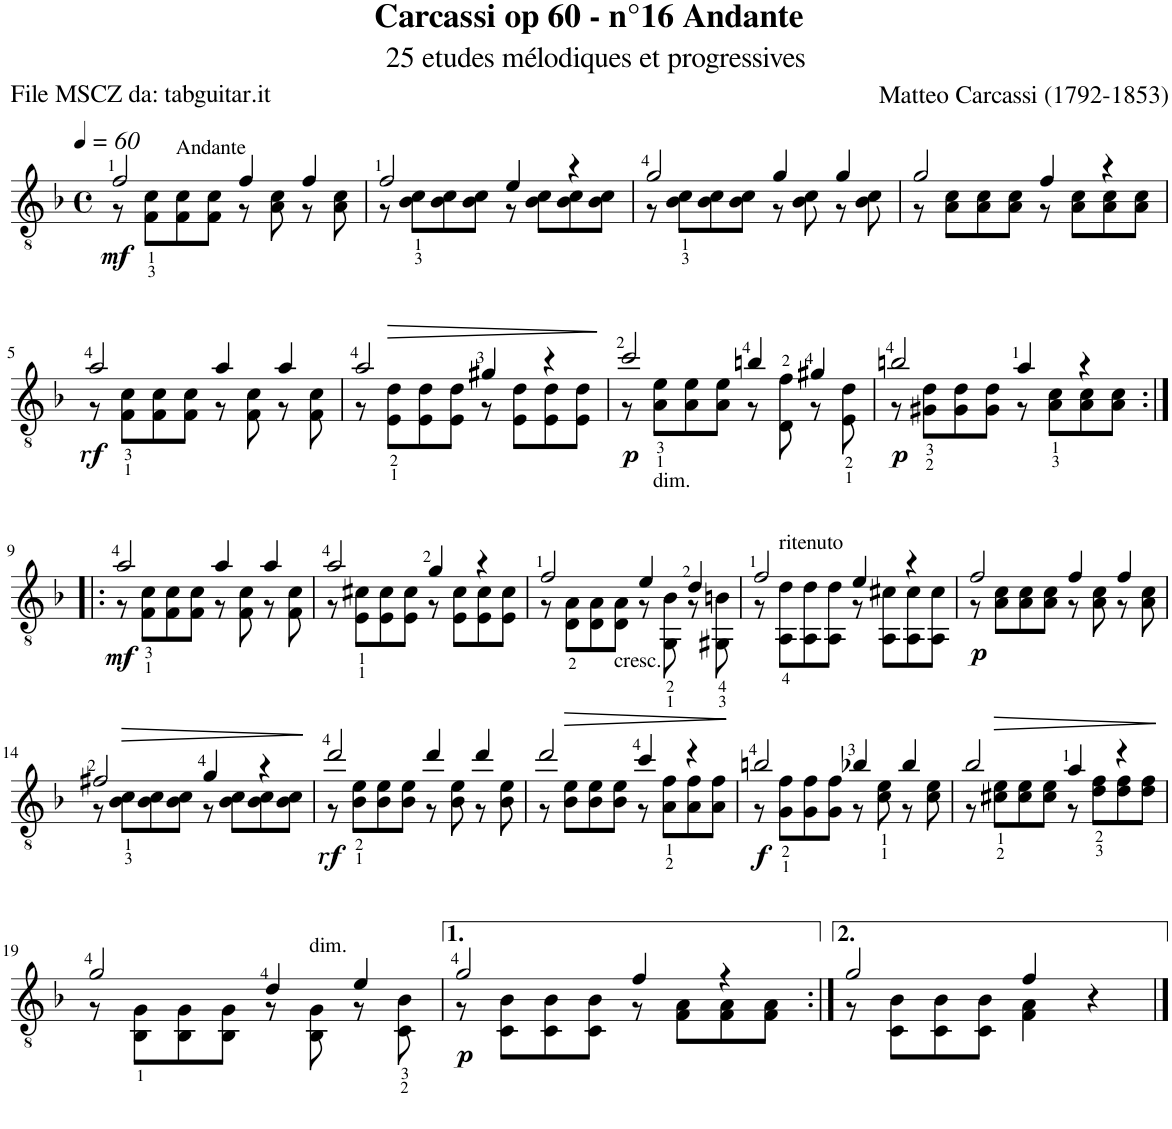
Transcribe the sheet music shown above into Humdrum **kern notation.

**kern	**dynam
*part1	*part1
*staff1	*staff1
*I"Guitar	*
*I'Guit.	*
*clefGv2	*
*k[b-]	*
*M4/4	*
*met(c)	*
*MM60	*
=1	=1
*^	*
!	!	!LO:DY:b
2f/	8r	mf
.	8F\ 8c\L	.
!	!LO:TX:a:t=Andante	!
.	8F\ 8c\	.
.	8F\ 8c\J	.
4f/	8r	.
.	8A\ 8c\	.
4f/	8r	.
.	8A\ 8c\	.
=2	=2	=2
2f/	8r	.
.	8B-\ 8c\L	.
.	8B-\ 8c\	.
.	8B-\ 8c\J	.
4e/	8r	.
.	8B-\ 8c\L	.
4r	8B-\ 8c\	.
.	8B-\ 8c\J	.
=3	=3	=3
2g/	8r	.
.	8B-\ 8c\L	.
.	8B-\ 8c\	.
.	8B-\ 8c\J	.
4g/	8r	.
.	8B-\ 8c\	.
4g/	8r	.
.	8B-\ 8c\	.
=4	=4	=4
2g/	8r	.
.	8A\ 8c\L	.
.	8A\ 8c\	.
.	8A\ 8c\J	.
4f/	8r	.
.	8A\ 8c\L	.
4r	8A\ 8c\	.
.	8A\ 8c\J	.
!!LO:LB:g=z	!!
=5	=5	=5
!	!	!LO:DY:b
2a/	8r	rf
.	8F\ 8c\L	.
.	8F\ 8c\	.
.	8F\ 8c\J	.
4a/	8r	.
.	8F\ 8c\	.
4a/	8r	.
.	8F\ 8c\	.
=6	=6	=6
2a/	8r	.
!	!	!LO:HP:b
.	8E\ 8d\L	>
.	8E\ 8d\	.
.	8E\ 8d\J	.
4g#X/	8r	.
.	8E\ 8d\L	.
4r	8E\ 8d\	.
.	8E\ 8d\J	.
=7	=7	=7
!	!	!LO:DY:b
2cc/	8r	p
!	!LO:TX:b:t=dim.	!
.	8A\ 8e\L	.
.	8A\ 8e\	.
.	8A\ 8e\J	.
4bn/	8r	.
.	8D\ 8f\	.
4g#X/	8r	.
.	8E\ 8d\	.
=8	=8	=8
!	!	!LO:DY:b
2bn/	8r	p
.	8G#X\ 8d\L	.
.	8G#\ 8d\	.
.	8G#\ 8d\J	.
4a/	8r	.
.	8A\ 8c\L	.
4r	8A\ 8c\	.
.	8A\ 8c\J	.
!!LO:LB:g=z	!!
=9:|!|:	=9:|!|:	=9:|!|:
!	!	!LO:DY:b
2a/	8r	mf
.	8F\ 8c\L	.
.	8F\ 8c\	.
.	8F\ 8c\J	.
4a/	8r	.
.	8F\ 8c\	.
4a/	8r	.
.	8F\ 8c\	.
=10	=10	=10
2a/	8r	.
.	8E\ 8c#X\L	.
.	8E\ 8c#\	.
.	8E\ 8c#\J	.
4g/	8r	.
.	8E\ 8c#\L	.
4r	8E\ 8c#\	.
.	8E\ 8c#\J	.
=11	=11	=11
2f/	8r	.
.	8D\ 8A\L	.
.	8D\ 8A\	.
!	!LO:TX:b:t=cresc.	!
.	8D\ 8A\J	.
4e/	8r	.
.	8GG\ 8B-\	.
4d/	8r	.
.	8GG#X\ 8Bn\	.
=12	=12	=12
2f/	8r	.
!	!LO:TX:a:t=ritenuto	!
.	8AA\ 8d\L	.
.	8AA\ 8d\	.
.	8AA\ 8d\J	.
4e/	8r	.
.	8AA\ 8c#X\L	.
4r	8AA\ 8c#\	.
.	8AA\ 8c#\J	.
=13	=13	=13
!	!	!LO:DY:b
2f/	8r	p
.	8A\ 8c\L	.
.	8A\ 8c\	.
.	8A\ 8c\J	.
4f/	8r	.
.	8A\ 8c\	.
4f/	8r	.
.	8A\ 8c\	.
!!LO:LB:g=z	!!
=14	=14	=14
2f#X/	8r	.
!	!	!LO:HP:b
.	8B-\ 8c\L	>
.	8B-\ 8c\	.
.	8B-\ 8c\J	.
4g/	8r	.
.	8B-\ 8c\L	.
4r	8B-\ 8c\	.
.	8B-\ 8c\J	.
*v	*v	*
.	]
=15	=15
*^	*
!	!	!LO:DY:b
2dd/	8r	rf
.	8B-\ 8e\L	.
.	8B-\ 8e\	.
.	8B-\ 8e\J	.
4dd/	8r	.
.	8B-\ 8e\	.
4dd/	8r	.
.	8B-\ 8e\	.
=16	=16	=16
2dd/	8r	.
!	!	!LO:HP:b
.	8B-\ 8e\L	>
.	8B-\ 8e\	.
.	8B-\ 8e\J	.
4cc/	8r	.
.	8A\ 8f\L	.
4r	8A\ 8f\	.
.	8A\ 8f\J	.
*v	*v	*
.	]
=17	=17
*^	*
!	!	!LO:DY:b
2bn/	8r	f
.	8G\ 8f\L	.
.	8G\ 8f\	.
.	8G\ 8f\J	.
4b-X/	8r	.
.	8c\ 8e\	.
4b-/	8r	.
.	8c\ 8e\	.
=18	=18	=18
2b-/	8r	.
.	8c#X\ 8e\L	.
.	8c#\ 8e\	.
.	8c#\ 8e\J	.
4a/	8r	.
.	8d\ 8f\L	.
4r	8d\ 8f\	.
.	8d\ 8f\J	.
*v	*v	*
.	]
!!LO:LB:g=z
=19	=19
*^	*
2g/	8r	.
.	8BB-\ 8G\L	.
.	8BB-\ 8G\	.
.	8BB-\ 8G\J	.
4d/	8r	.
!	!LO:TX:a:t=dim.	!
.	8BB-\ 8G\	.
4e/	8r	.
.	8C\ 8B-\	.
=20	=20	=20
!	!	!LO:DY:b
2g/	8r	p
.	8C\ 8B-\L	.
.	8C\ 8B-\	.
.	8C\ 8B-\J	.
4f/	8r	.
.	8F\ 8A\L	.
4r	8F\ 8A\	.
.	8F\ 8A\J	.
=21:|!	=21:|!	=21:|!
2g/	8r	.
.	8C\ 8B-\L	.
.	8C\ 8B-\	.
.	8C\ 8B-\J	.
4f/	4F\ 4A\	.
4r	4ryy	.
*v	*v	*
==	==
*-	*-
